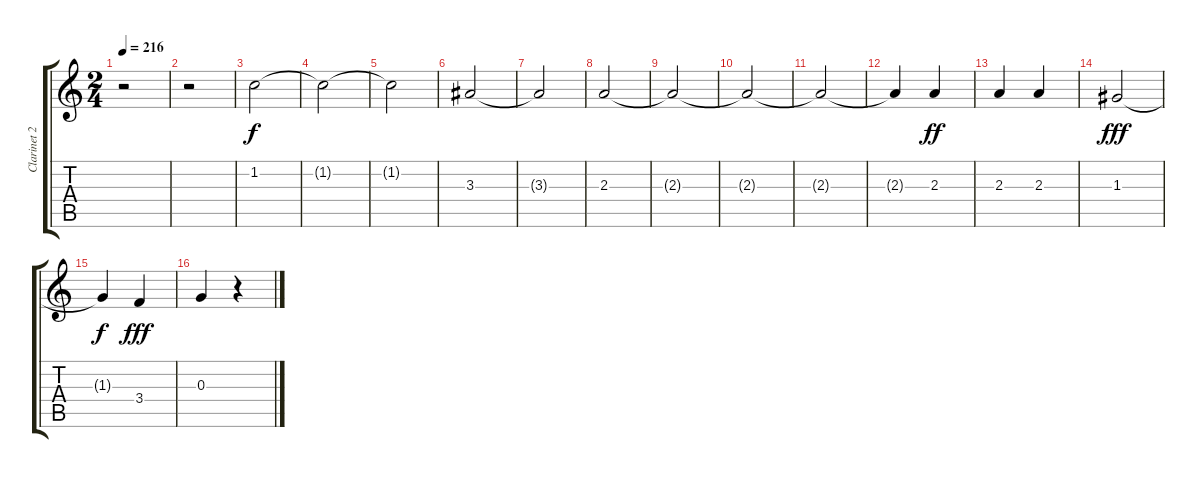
\track ("Clarinet 2" "Clarinet 2") {instrument acousticguitarnylon}
\staff {score tabs}
\tuning (E4 B3 G3 D3 A2 E2) {hide}
\ts (2 4)
\tempo 216
\clef g2
\ks c
r.2{dy f} |
r.2 |
1.2.2 |
1.2{t}.2 |
1.2{t}.2 |
3.3.2 |
3.3{t}.2 |
2.3.2 |
2.3{t}.2 |
2.3{t}.2 |
2.3{t}.2 |
2.3{t}.4 2.3.4{dy ff} |
2.3.4 2.3.4 |
1.3.2{dy fff} |
1.3{t}.4{dy f} 3.4.4{dy fff} |
0.3.4 r.4
